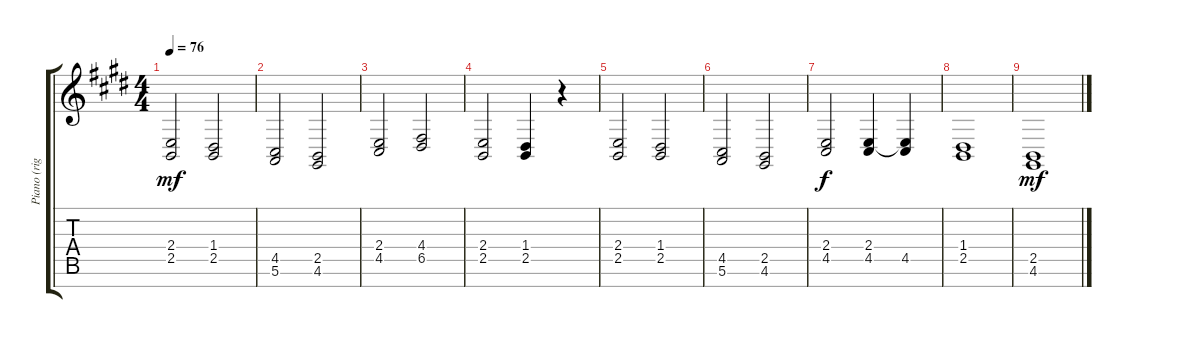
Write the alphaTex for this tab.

\track ("Piano (right hand)" "Piano (rig") {instrument acousticgrandpiano}
\staff {score tabs}
\tuning (E4 B3 G3 D3 A2 E2 B1) {hide}
\ts (4 4)
\tempo 76
\clef g2
\ks e
(2.4 2.5).2{dy mf} (1.4 2.5).2 |
(4.5 5.6).2 (2.5 4.6).2 |
(2.4 4.5).2 (4.4 6.5).2 |
(2.4 2.5).2 (1.4 2.5).4 r.4 |
(2.4 2.5).2 (1.4 2.5).2 |
(4.5 5.6).2 (2.5 4.6).2 |
(2.4 4.5).2{dy f} (2.4 4.5).4 (2.4{t} 4.5).4 |
(1.4 2.5).1{volume 10} |
(2.5 4.6).1{dy mf}
